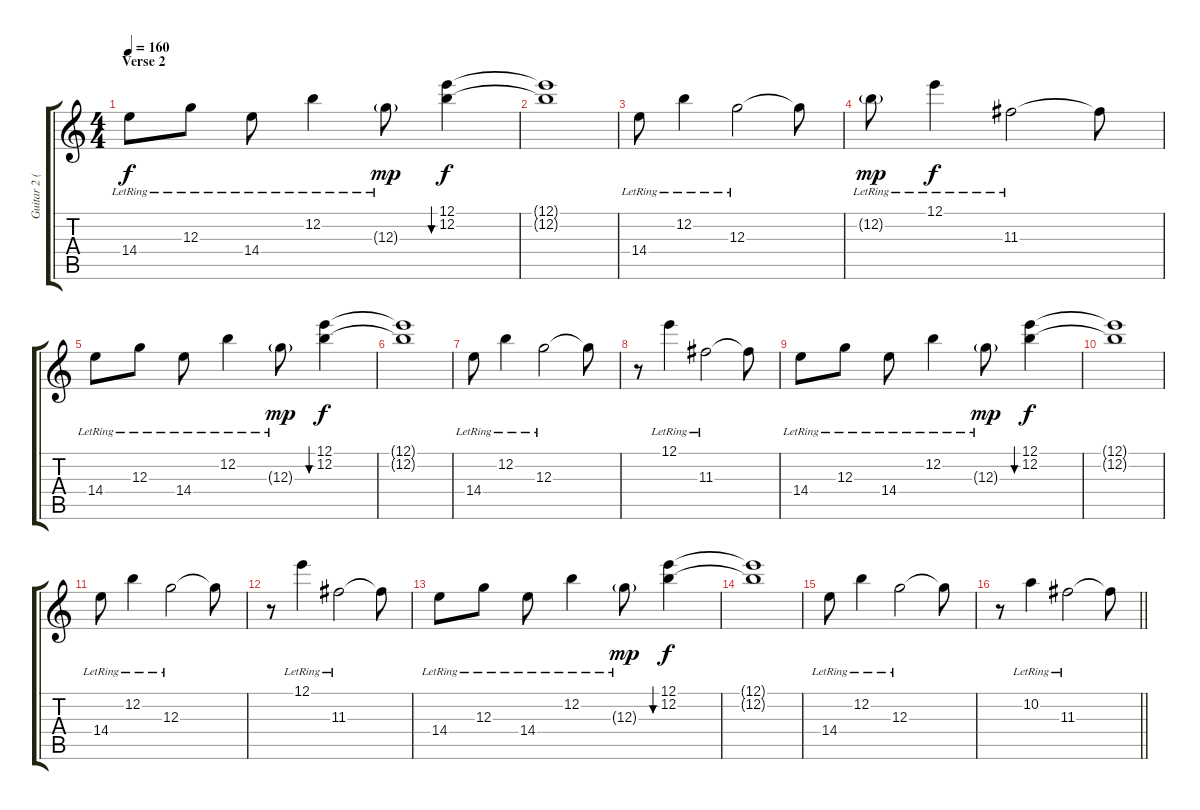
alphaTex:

\track ("Guitar 2 (Drop D)" "Guitar 2 (") {instrument electricguitarclean}
\staff {score tabs}
\tuning (E4 B3 G3 D3 A2 D2) {hide}
\ts (4 4)
\section ("" "Verse 2")
\tempo 160
\clef g2
\ks c
14.4{lr}.8{dy f} 12.3{lr}.8 14.4{lr}.8 12.2{lr}.4 12.3{g lr}.8{dy mp} (12.1 12.2).4{bu 480 dy f} |
(12.1{t} 12.2{t}).1 |
14.4{lr}.8 12.2{lr}.4 12.3{lr}.2 12.3{t}.8 |
12.2{g lr}.8{dy mp} 12.1{lr}.4{dy f} 11.3{lr}.2 11.3{t}.8 |
14.4{lr}.8{volume 14 instrument electricguitarclean} 12.3{lr}.8 14.4{lr}.8 12.2{lr}.4 12.3{g lr}.8{dy mp} (12.1 12.2).4{bu 480 dy f} |
(12.1{t} 12.2{t}).1 |
14.4{lr}.8 12.2{lr}.4 12.3{lr}.2 12.3{t}.8 |
r.8 12.1{lr}.4 11.3{lr}.2 11.3{t}.8 |
14.4{lr}.8{volume 14 instrument electricguitarclean} 12.3{lr}.8 14.4{lr}.8 12.2{lr}.4 12.3{g lr}.8{dy mp} (12.1 12.2).4{bu 480 dy f} |
(12.1{t} 12.2{t}).1 |
14.4{lr}.8 12.2{lr}.4 12.3{lr}.2 12.3{t}.8 |
r.8 12.1{lr}.4 11.3{lr}.2 11.3{t}.8 |
14.4{lr}.8{volume 14 instrument electricguitarclean} 12.3{lr}.8 14.4{lr}.8 12.2{lr}.4 12.3{g lr}.8{dy mp} (12.1 12.2).4{bu 480 dy f} |
(12.1{t} 12.2{t}).1 |
14.4{lr}.8 12.2{lr}.4 12.3{lr}.2 12.3{t}.8 |
\barLineRight lightlight
r.8 10.2{lr}.4 11.3{lr}.2 11.3{t}.8
